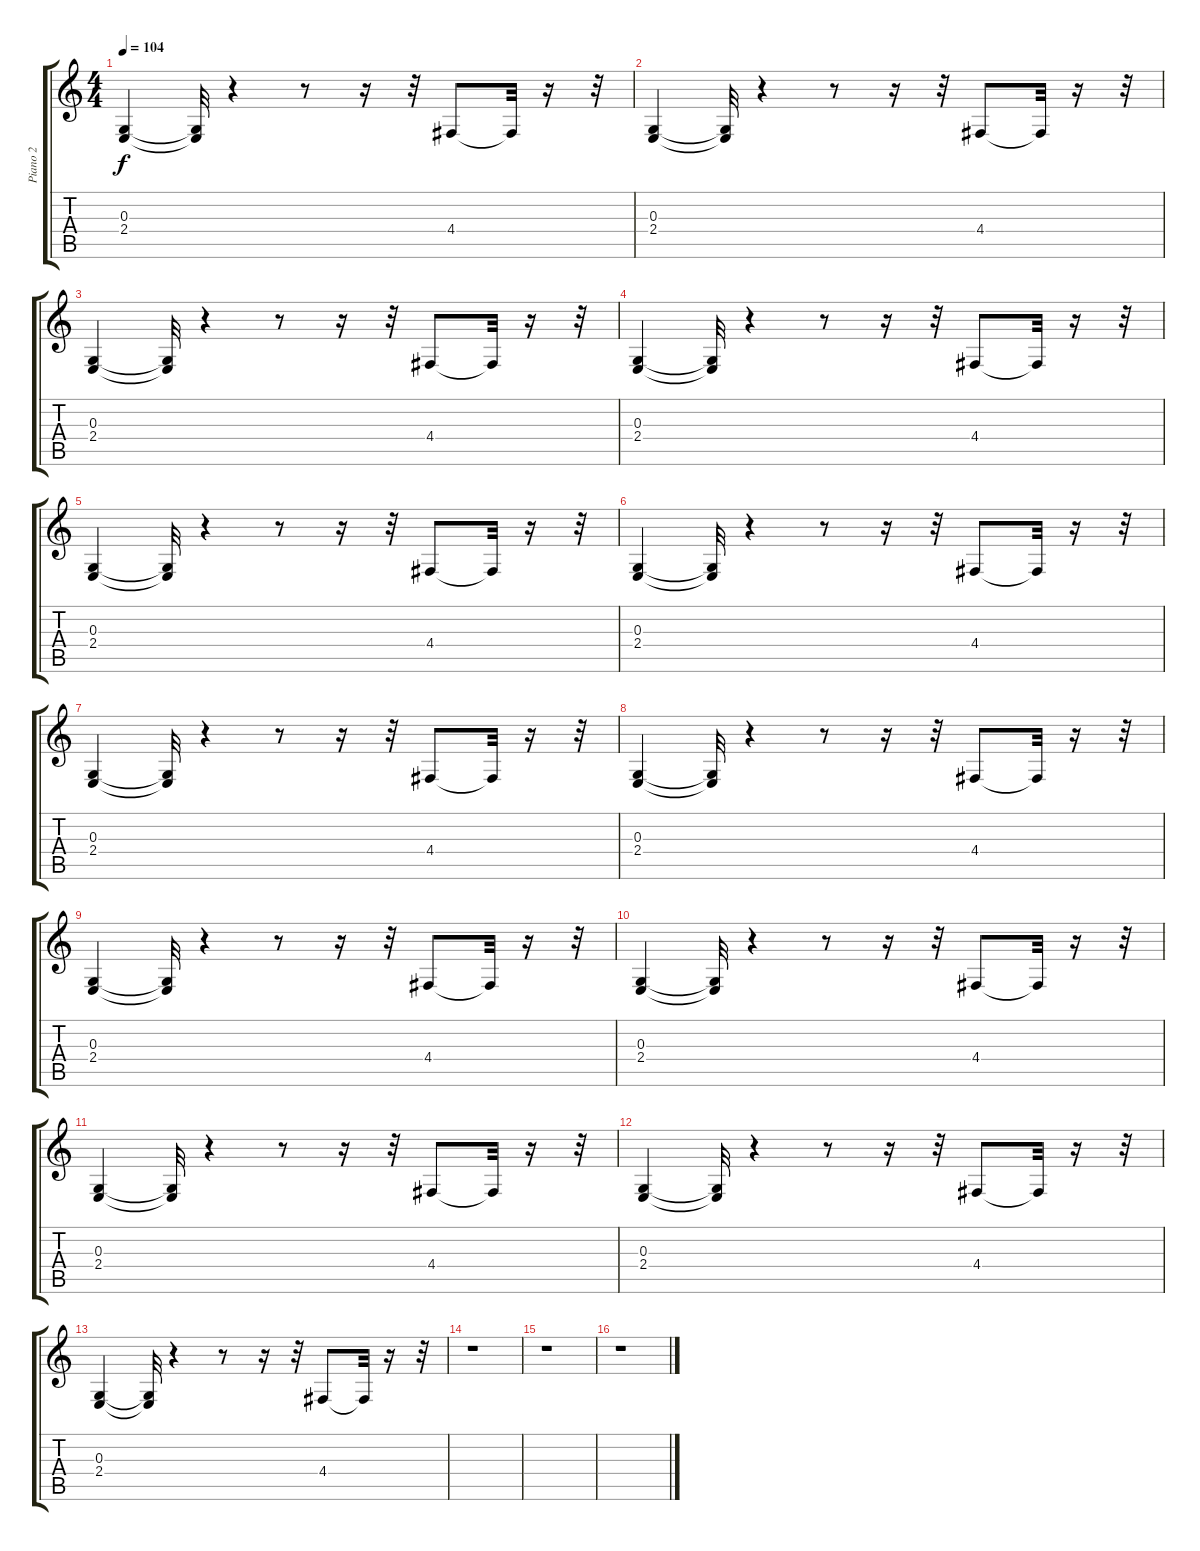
\track ("Piano 2" "Piano 2") {instrument lead1square}
\staff {score tabs}
\tuning (E4 B3 G3 D3 A2 E2) {hide}
\ts (4 4)
\tempo 104
\clef g2
\ks c
(0.3 2.4).4{dy f} (0.3{t} 2.4{t}).32 r.4 r.8 r.16 r.32 4.4.8 4.4{t}.32 r.16 r.32 |
(0.3 2.4).4 (0.3{t} 2.4{t}).32 r.4 r.8 r.16 r.32 4.4.8 4.4{t}.32 r.16 r.32 |
(0.3 2.4).4 (0.3{t} 2.4{t}).32 r.4 r.8 r.16 r.32 4.4.8 4.4{t}.32 r.16 r.32 |
(0.3 2.4).4 (0.3{t} 2.4{t}).32 r.4 r.8 r.16 r.32 4.4.8 4.4{t}.32 r.16 r.32 |
(0.3 2.4).4 (0.3{t} 2.4{t}).32 r.4 r.8 r.16 r.32 4.4.8 4.4{t}.32 r.16 r.32 |
(0.3 2.4).4 (0.3{t} 2.4{t}).32 r.4 r.8 r.16 r.32 4.4.8 4.4{t}.32 r.16 r.32 |
(0.3 2.4).4 (0.3{t} 2.4{t}).32 r.4 r.8 r.16 r.32 4.4.8 4.4{t}.32 r.16 r.32 |
(0.3 2.4).4 (0.3{t} 2.4{t}).32 r.4 r.8 r.16 r.32 4.4.8 4.4{t}.32 r.16 r.32 |
(0.3 2.4).4 (0.3{t} 2.4{t}).32 r.4 r.8 r.16 r.32 4.4.8 4.4{t}.32 r.16 r.32 |
(0.3 2.4).4 (0.3{t} 2.4{t}).32 r.4 r.8 r.16 r.32 4.4.8 4.4{t}.32 r.16 r.32 |
(0.3 2.4).4 (0.3{t} 2.4{t}).32 r.4 r.8 r.16 r.32 4.4.8 4.4{t}.32 r.16 r.32 |
(0.3 2.4).4 (0.3{t} 2.4{t}).32 r.4 r.8 r.16 r.32 4.4.8 4.4{t}.32 r.16 r.32 |
(0.3 2.4).4 (0.3{t} 2.4{t}).32 r.4 r.8 r.16 r.32 4.4.8 4.4{t}.32 r.16 r.32 |
r.1 |
r.1 |
r.1
